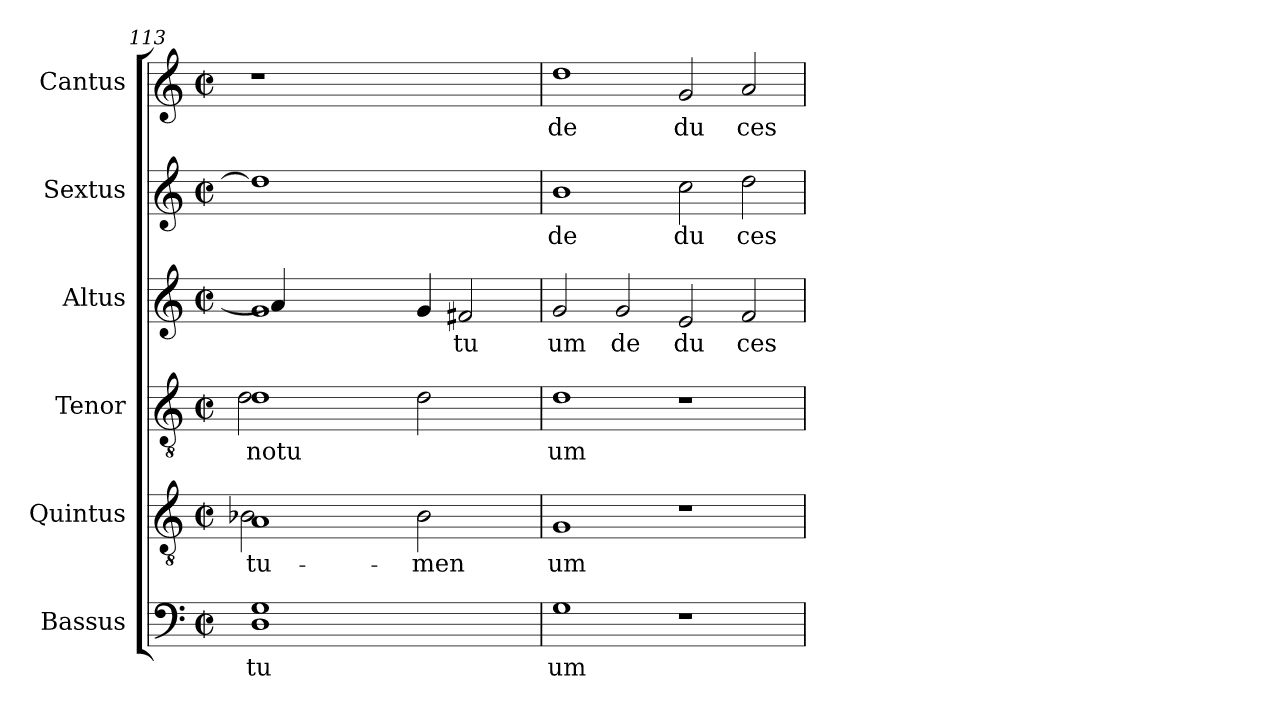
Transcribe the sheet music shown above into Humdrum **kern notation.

**kern	**text	**kern	**text	**kern	**text	**kern	**text	**kern	**text	**kern	**text
*part6	*part6	*part5	*part5	*part4	*part4	*part3	*part3	*part2	*part2	*part1	*part1
*staff6	*staff6	*staff5	*staff5	*staff4	*staff4	*staff3	*staff3	*staff2	*staff2	*staff1	*staff1
*I"Bassus	*	*I"Quintus	*	*I"Tenor	*	*I"Altus	*	*I"Sextus	*	*I"Cantus	*
*clefF4	*	*clefGv2	*	*clefGv2	*	*clefG2	*	*clefG2	*	*clefG2	*
*k[]	*	*k[]	*	*k[]	*	*k[]	*	*k[]	*	*k[]	*
*C:	*	*C:	*	*C:	*	*C:	*	*C:	*	*C:	*
*M2/2	*	*M2/2	*	*M2/2	*	*M2/2	*	*M2/2	*	*M2/2	*
*met(c|)	*	*met(c|)	*	*met(c|)	*	*met(c|)	*	*met(c|)	*	*met(c|)	*
=113	=113	=113	=113	=113	=113	=113	=113	=113	=113	=113	=113
!	!LO:LY:b:cj	!	!LO:LY:b:cj	!	!LO:LY:b:cj	!	!LO:LY:b:cj	!	!LO:LY:b:cj	!	!
*	*	*^	*	*^	*	*^	*	*	*	*	*
1G 1D	tu	1A	2B-X\	-tu-	1d	2d\	notu	1g	4a/]	.	1dd]	.	1r	.
.	.	.	.	.	.	.	.	.	1.ryy	.	.	.	.	.
.	.	.	4ryy	.	.	4ryy	.	.	.	.	.	.	.	.
.	.	.	1ryy	.	.	1ryy	.	.	.	.	.	.	.	.
!	!	!	!	!LO:LY:b:cj	!	!	!LO:LY:b:cj	!	!	!LO:LY:b:cj	!	!	!	!
2.ryy	.	2B-\	.	-men	2d\	.	.	4g/	.	.	2.ryy	.	2.ryy	.
!	!	!	!	!	!	!	!	!	!	!LO:LY:b:cj	!	!	!	!
.	.	.	.	.	.	.	.	2f#/	.	tu	.	.	.	.
.	.	4ryy	.	.	4ryy	.	.	.	.	.	.	.	.	.
*	*	*v	*v	*	*	*	*	*v	*v	*	*	*	*	*
*	*	*	*	*v	*v	*	*	*	*	*	*	*
=114	=114	=114	=114	=114	=114	=114	=114	=114	=114	=114	=114
!	!LO:LY:b:cj	!	!LO:LY:b:cj	!	!LO:LY:b:cj	!	!LO:LY:b:cj	!	!LO:LY:b:cj	!	!LO:LY:b:cj
1G	um	1G	um	1d	um	2g/	um	1b	de	1dd	de
!	!	!	!	!	!	!	!LO:LY:b:cj	!	!	!	!
.	.	.	.	.	.	2g/	de	.	.	.	.
!	!	!	!	!	!	!	!LO:LY:b:cj	!	!LO:LY:b:cj	!	!LO:LY:b:cj
1r	.	1r	.	1r	.	2e/	du	2cc\	du	2g/	du
!	!	!	!	!	!	!	!LO:LY:b:cj	!	!LO:LY:b:cj	!	!LO:LY:b:cj
.	.	.	.	.	.	2f/	ces	2dd\	ces	2a/	ces
=	=	=	=	=	=	=	=	=	=	=	=
*-	*-	*-	*-	*-	*-	*-	*-	*-	*-	*-	*-
